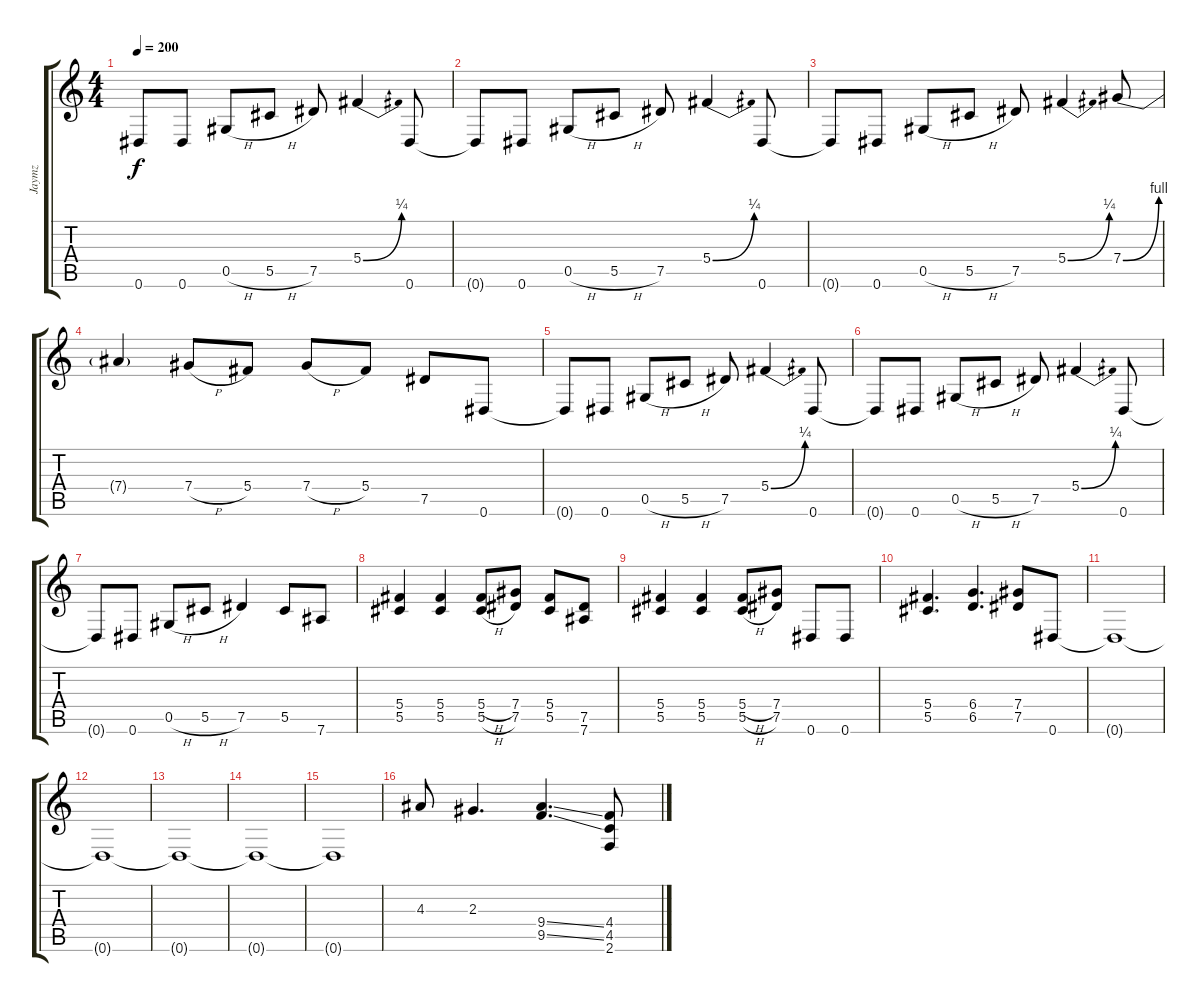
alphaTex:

\track ("Jaymz" "Jaymz") {instrument distortionguitar}
\staff {score tabs}
\tuning (Eb4 Bb3 Gb3 Db3 Ab2 Eb2) {hide}
\ts (4 4)
\tempo 200
\clef g2
\ks c
0.6{t}.8{dy f} 0.6.8 0.5{h}.8 5.5{h}.8 7.5.8 5.4{be (bend 0 0 60 1)}.4 0.6.8 |
0.6{t}.8 0.6.8 0.5{h}.8 5.5{h}.8 7.5.8 5.4{be (bend 0 0 60 1)}.4 0.6.8 |
0.6{t}.8 0.6.8 0.5{h}.8 5.5{h}.8 7.5.8 5.4{be (bend 0 0 60 1)}.4 7.4{be (bend 0 0 60 4)}.8 |
7.4{t}.4 7.4{h}.8 5.4.8 7.4{h}.8 5.4.8 7.5.8 0.6.8 |
0.6{t}.8 0.6.8 0.5{h}.8 5.5{h}.8 7.5.8 5.4{be (bend 0 0 60 1)}.4 0.6.8 |
0.6{t}.8 0.6.8 0.5{h}.8 5.5{h}.8 7.5.8 5.4{be (bend 0 0 60 1)}.4 0.6.8 |
0.6{t}.8 0.6.8 0.5{h}.8 5.5{h}.8 7.5.4 5.5.8 7.6.8 |
(5.4 5.5).4 (5.4 5.5).4 (5.4{h} 5.5{h}).8 (7.4 7.5).8 (5.4 5.5).8 (7.5 7.6).8 |
(5.4 5.5).4 (5.4 5.5).4 (5.4{h} 5.5{h}).8 (7.4 7.5).8 0.6.8 0.6.8 |
(5.4 5.5).4{d} (6.4 6.5).4{d} (7.4 7.5).8 0.6.8 |
0.6{t}.1 |
0.6{t}.1 |
0.6{t}.1 |
0.6{t}.1 |
0.6{t}.1 |
4.3.8 2.3.4{d} (9.4{ss} 9.5{ss}).4{d} (4.4 4.5 2.6).8
